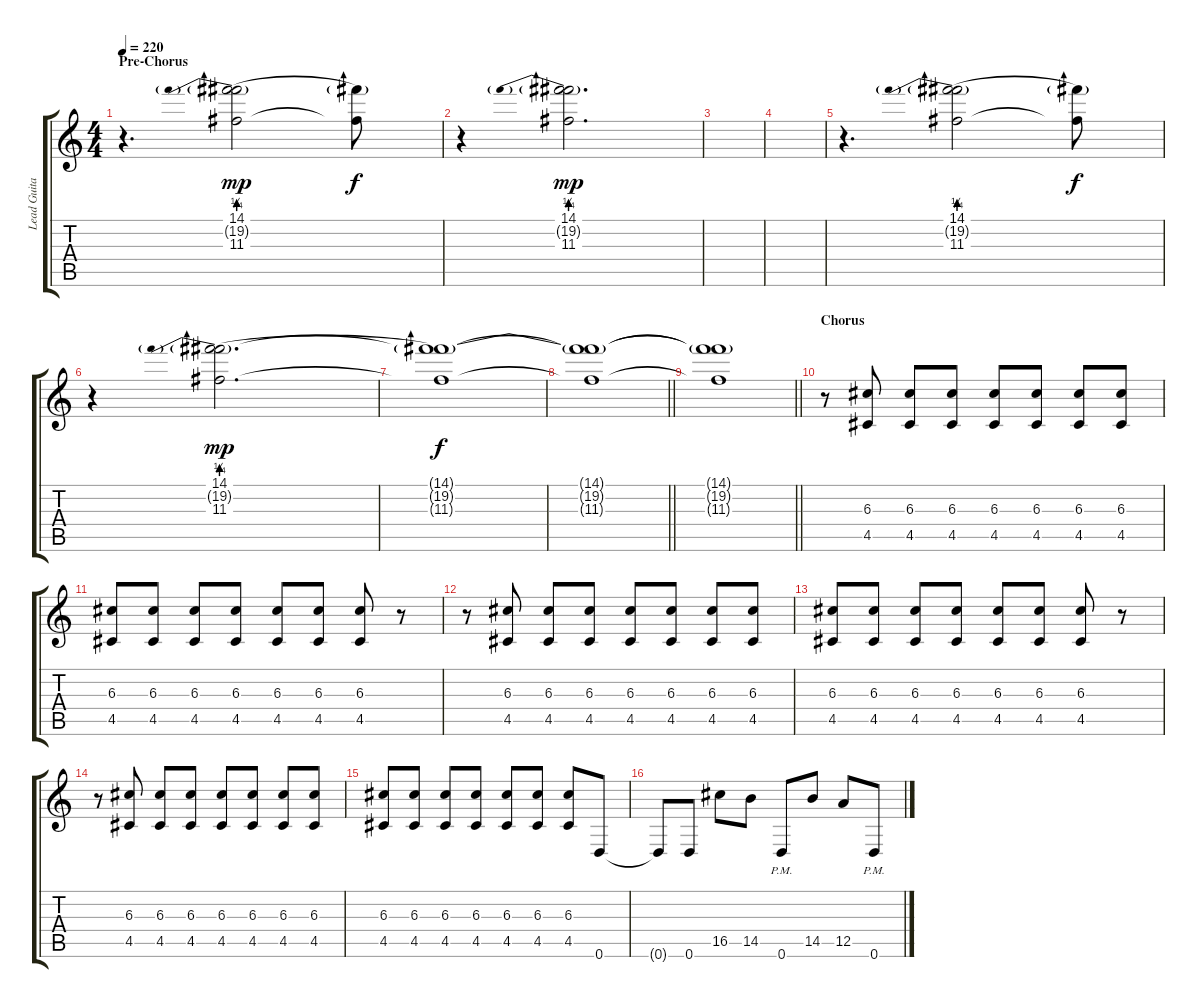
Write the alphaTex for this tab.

\track ("Lead Guitar 2" "Lead Guita") {instrument distortionguitar}
\staff {score tabs}
\tuning (E4 B3 G3 D3 A2 D2) {hide}
\ts (4 4)
\section ("" "Pre-Chorus")
\tempo 220
\clef g2
\ks c
r.4{d dy f} (14.1 19.2{be (prebend 0 1 60 1) g} 11.3).2{dy mp} (19.2{t} 11.3{t}).8{dy f} |
r.4 (14.1 19.2{be (prebend 0 1 60 1) g} 11.3).2{d dy mp} |
|
|
r.4{d} (14.1 19.2{be (prebend 0 1 60 1) g} 11.3).2 (19.2{t} 11.3{t}).8{dy f} |
r.4 (14.1 19.2{be (prebend 0 1 60 1) g} 11.3).2{d dy mp} |
(14.1{t} 19.2{t} 11.3{t}).1{dy f} |
\barLineRight lightlight
(14.1{t} 19.2{t} 11.3{t}).1 |
\barLineRight lightlight
(14.1{t} 19.2{t} 11.3{t}).1 |
\section ("" "Chorus")
r.8{volume 15 balance 16} (6.3 4.5).8 (6.3 4.5).8 (6.3 4.5).8 (6.3 4.5).8 (6.3 4.5).8 (6.3 4.5).8 (6.3 4.5).8 |
(6.3 4.5).8 (6.3 4.5).8 (6.3 4.5).8 (6.3 4.5).8 (6.3 4.5).8 (6.3 4.5).8 (6.3 4.5).8 r.8 |
r.8 (6.3 4.5).8 (6.3 4.5).8 (6.3 4.5).8 (6.3 4.5).8 (6.3 4.5).8 (6.3 4.5).8 (6.3 4.5).8 |
(6.3 4.5).8 (6.3 4.5).8 (6.3 4.5).8 (6.3 4.5).8 (6.3 4.5).8 (6.3 4.5).8 (6.3 4.5).8 r.8 |
r.8 (6.3 4.5).8 (6.3 4.5).8 (6.3 4.5).8 (6.3 4.5).8 (6.3 4.5).8 (6.3 4.5).8 (6.3 4.5).8 |
(6.3 4.5).8 (6.3 4.5).8 (6.3 4.5).8 (6.3 4.5).8 (6.3 4.5).8 (6.3 4.5).8 (6.3 4.5).8 0.6.8 |
0.6{t}.8 0.6.8 16.5.8 14.5.8 0.6{pm}.8 14.5.8 12.5.8 0.6{pm}.8
